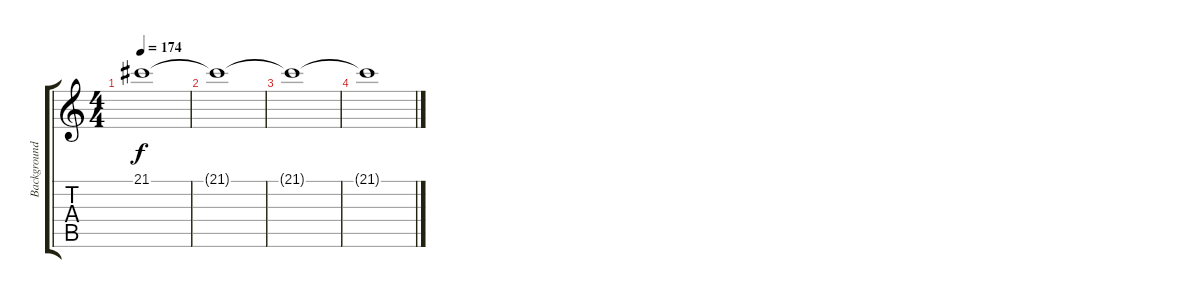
\track ("Background (Synth)" "Background") {instrument lead1square}
\staff {score tabs}
\tuning (E4 B3 G3 D3 A2 E2) {hide}
\ts (4 4)
\tempo 174
\clef g2
\ks c
21.1.1{dy f volume 0 instrument fx7echoes} |
21.1{t}.1 |
21.1{t}.1 |
21.1{t}.1
